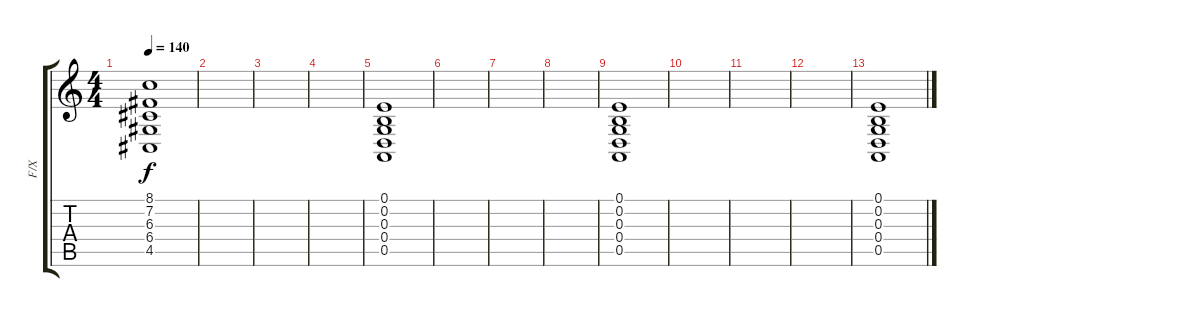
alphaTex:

\track ("F/X" "F/X") {instrument seashore}
\staff {score tabs}
\tuning (E4 B3 G3 D3 A2 E2) {hide}
\ts (4 4)
\tempo 140
\clef g2
\ks c
(8.1{t} 7.2{t} 6.3{t} 6.4{t} 4.5{t}).1{dy f} |
|
|
|
(0.1 0.2 0.3 0.4 0.5).1 |
|
|
|
(0.1 0.2 0.3 0.4 0.5).1 |
|
|
|
(0.1 0.2 0.3 0.4 0.5).1
